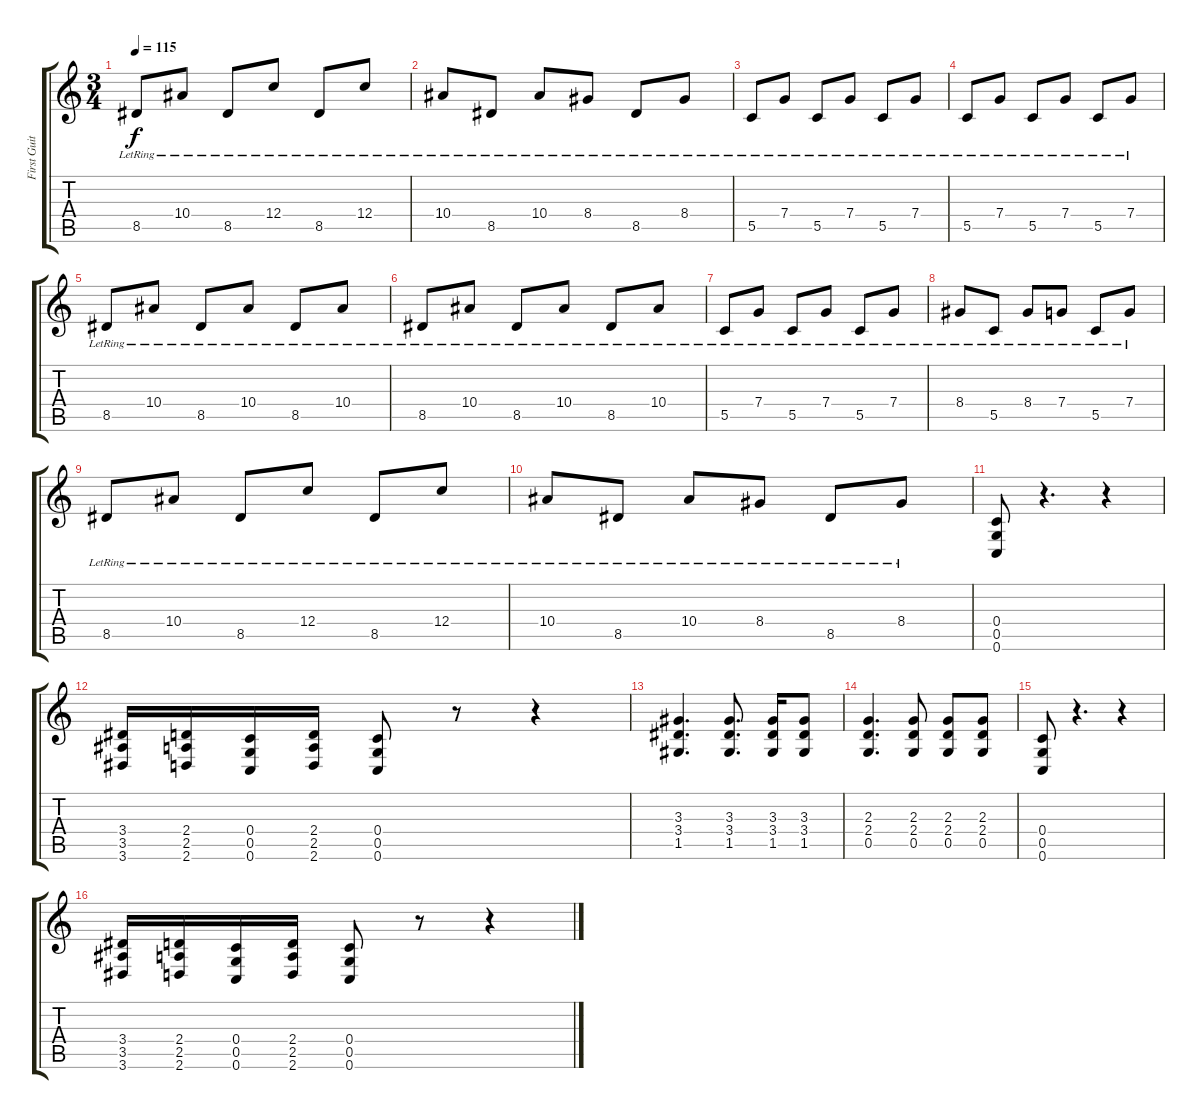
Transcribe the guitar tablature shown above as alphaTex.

\track ("First Guitar" "First Guit") {instrument electricguitarclean}
\staff {score tabs}
\tuning (D4 A3 F3 C3 G2 C2) {hide}
\ts (3 4)
\tempo 115
\clef g2
\ks c
8.5{lr}.8{dy f} 10.4{lr}.8 8.5{lr}.8 12.4{lr}.8 8.5{lr}.8 12.4{lr}.8 |
10.4{lr}.8 8.5{lr}.8 10.4{lr}.8 8.4{lr}.8 8.5{lr}.8 8.4{lr}.8 |
5.5{lr}.8 7.4{lr}.8 5.5{lr}.8 7.4{lr}.8 5.5{lr}.8 7.4{lr}.8 |
5.5{lr}.8 7.4{lr}.8 5.5{lr}.8 7.4{lr}.8 5.5{lr}.8 7.4{lr}.8 |
8.5{lr}.8 10.4{lr}.8 8.5{lr}.8 10.4{lr}.8 8.5{lr}.8 10.4{lr}.8 |
8.5{lr}.8 10.4{lr}.8 8.5{lr}.8 10.4{lr}.8 8.5{lr}.8 10.4{lr}.8 |
5.5{lr}.8 7.4{lr}.8 5.5{lr}.8 7.4{lr}.8 5.5{lr}.8 7.4{lr}.8 |
8.4{lr}.8 5.5{lr}.8 8.4{lr}.8 7.4{lr}.8 5.5{lr}.8 7.4{lr}.8 |
8.5{lr}.8 10.4{lr}.8 8.5{lr}.8 12.4{lr}.8 8.5{lr}.8 12.4{lr}.8 |
10.4{lr}.8 8.5{lr}.8 10.4{lr}.8 8.4{lr}.8 8.5{lr}.8 8.4{lr}.8 |
(0.4 0.5 0.6).8{instrument distortionguitar} r.4{d} r.4 |
(3.4 3.5 3.6).16 (2.4 2.5 2.6).16 (0.4 0.5 0.6).16 (2.4 2.5 2.6).16 (0.4 0.5 0.6).8 r.8 r.4 |
(3.3 3.4 1.5).4{d} (3.3 3.4 1.5).8{d} (3.3 3.4 1.5).16 (3.3 3.4 1.5).8 |
(2.3 2.4 0.5).4{d} (2.3 2.4 0.5).8 (2.3 2.4 0.5).8 (2.3 2.4 0.5).8 |
(0.4 0.5 0.6).8{instrument distortionguitar} r.4{d} r.4 |
(3.4 3.5 3.6).16 (2.4 2.5 2.6).16 (0.4 0.5 0.6).16 (2.4 2.5 2.6).16 (0.4 0.5 0.6).8 r.8 r.4
